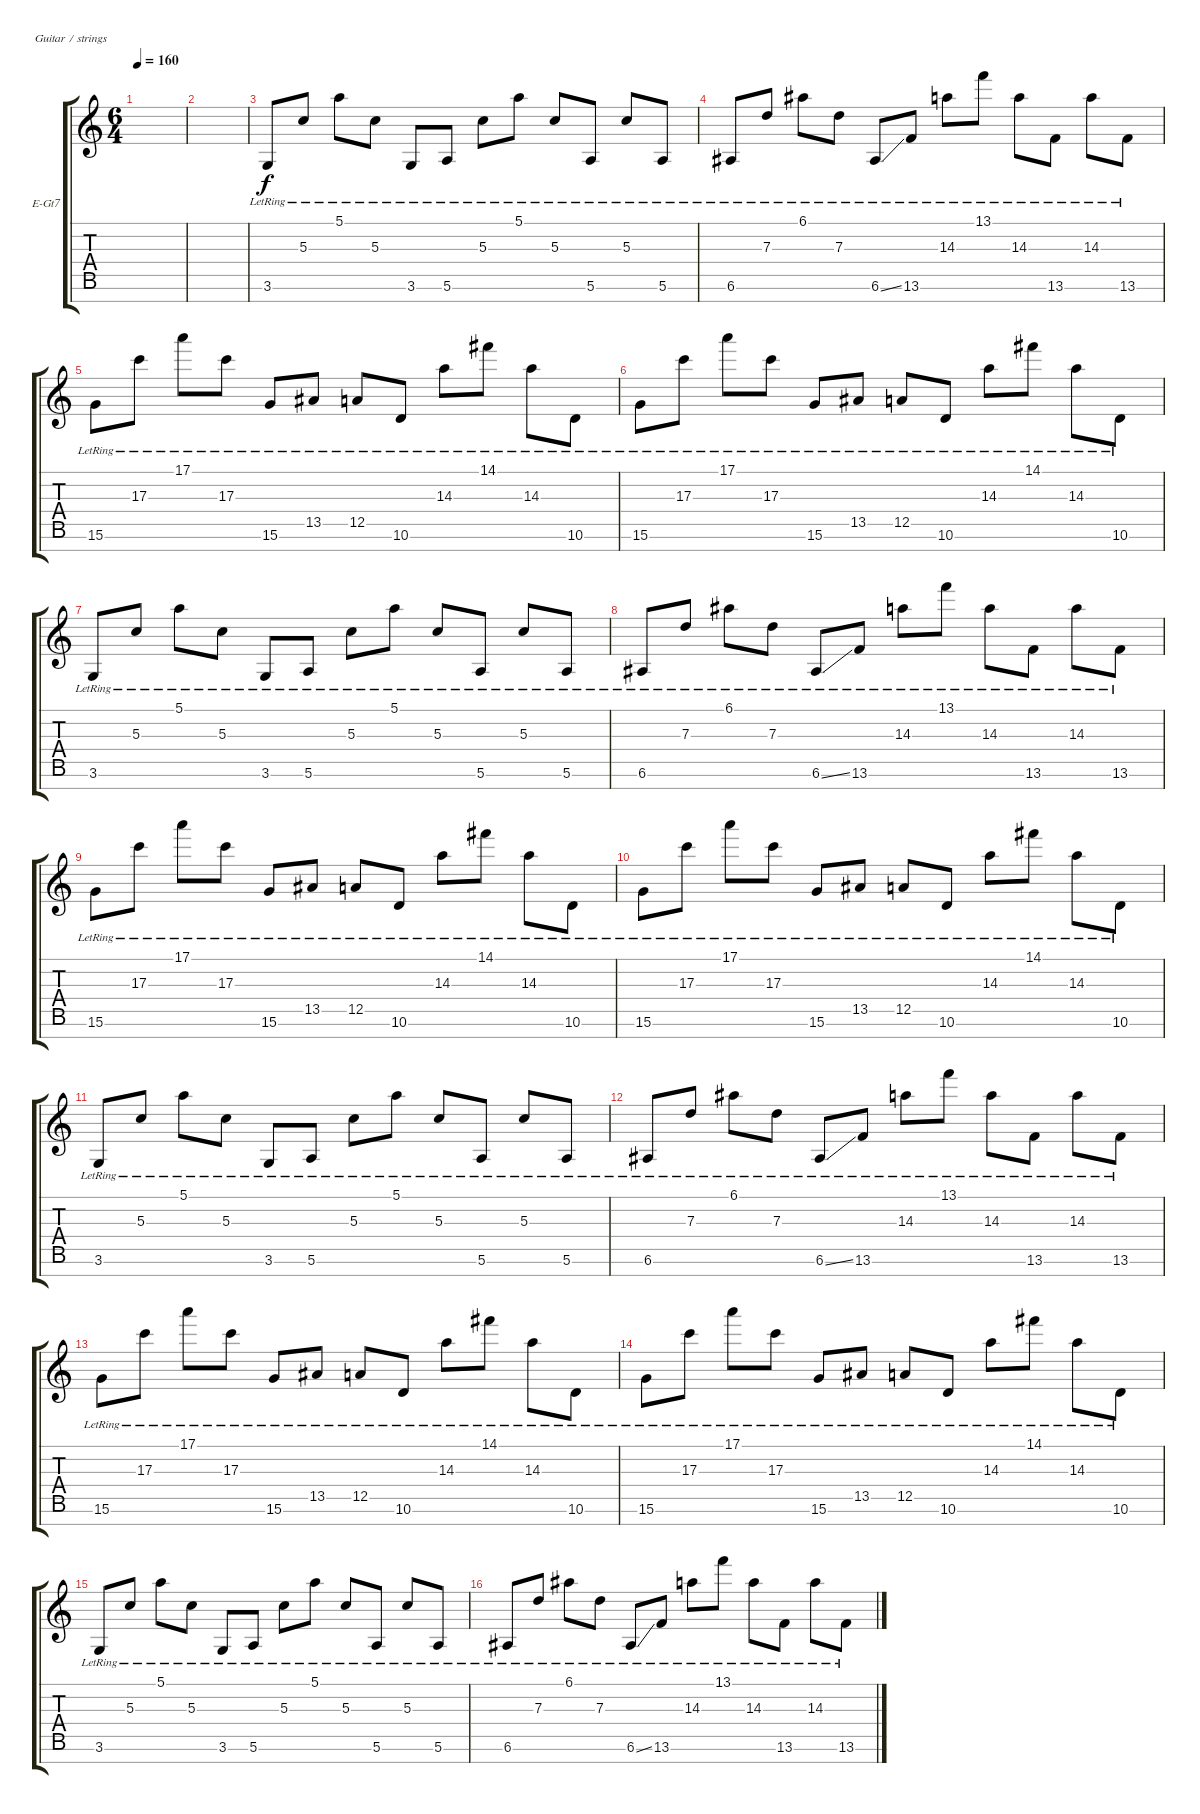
\defaultSystemsLayout 4
\bracketExtendMode groupsimilarinstruments
\firstSystemTrackNameOrientation horizontal
\otherSystemsTrackNameOrientation horizontal
\track ("Electric Guitar" "E-Gt7") {instrument electricguitarclean}
\staff {score tabs}
\tuning (E4 B3 G3 D3 A2 E2 B1)
\ts (6 4)
\tempo 160
\clef g2
\ks c
|
|
3.6{lr}.8 5.3{lr}.8 5.1{lr}.8 5.3{lr}.8 3.6{lr}.8 5.6{lr}.8 5.3{lr}.8 5.1{lr}.8 5.3{lr}.8 5.6{lr}.8 5.3{lr}.8 5.6{lr}.8 |
6.6{lr}.8 7.3{lr}.8 6.1{lr}.8 7.3{lr}.8 6.6{ss lr}.8 13.6{lr}.8 14.3{lr}.8 13.1{lr}.8 14.3{lr}.8 13.6{lr}.8 14.3{lr}.8 13.6{lr}.8 |
15.6{lr}.8 17.3{lr}.8 17.1{lr}.8 17.3{lr}.8 15.6{lr}.8 13.5{lr}.8 12.5{lr}.8 10.6{lr}.8 14.3{lr}.8 14.1{lr}.8 14.3{lr}.8 10.6{lr}.8 |
15.6{lr}.8 17.3{lr}.8 17.1{lr}.8 17.3{lr}.8 15.6{lr}.8 13.5{lr}.8 12.5{lr}.8 10.6{lr}.8 14.3{lr}.8 14.1{lr}.8 14.3{lr}.8 10.6{lr}.8 |
3.6{lr}.8 5.3{lr}.8 5.1{lr}.8 5.3{lr}.8 3.6{lr}.8 5.6{lr}.8 5.3{lr}.8 5.1{lr}.8 5.3{lr}.8 5.6{lr}.8 5.3{lr}.8 5.6{lr}.8 |
6.6{lr}.8 7.3{lr}.8 6.1{lr}.8 7.3{lr}.8 6.6{ss lr}.8 13.6{lr}.8 14.3{lr}.8 13.1{lr}.8 14.3{lr}.8 13.6{lr}.8 14.3{lr}.8 13.6{lr}.8 |
15.6{lr}.8 17.3{lr}.8 17.1{lr}.8 17.3{lr}.8 15.6{lr}.8 13.5{lr}.8 12.5{lr}.8 10.6{lr}.8 14.3{lr}.8 14.1{lr}.8 14.3{lr}.8 10.6{lr}.8 |
15.6{lr}.8 17.3{lr}.8 17.1{lr}.8 17.3{lr}.8 15.6{lr}.8 13.5{lr}.8 12.5{lr}.8 10.6{lr}.8 14.3{lr}.8 14.1{lr}.8 14.3{lr}.8 10.6{lr}.8 |
3.6{lr}.8 5.3{lr}.8 5.1{lr}.8 5.3{lr}.8 3.6{lr}.8 5.6{lr}.8 5.3{lr}.8 5.1{lr}.8 5.3{lr}.8 5.6{lr}.8 5.3{lr}.8 5.6{lr}.8 |
6.6{lr}.8 7.3{lr}.8 6.1{lr}.8 7.3{lr}.8 6.6{ss lr}.8 13.6{lr}.8 14.3{lr}.8 13.1{lr}.8 14.3{lr}.8 13.6{lr}.8 14.3{lr}.8 13.6{lr}.8 |
15.6{lr}.8 17.3{lr}.8 17.1{lr}.8 17.3{lr}.8 15.6{lr}.8 13.5{lr}.8 12.5{lr}.8 10.6{lr}.8 14.3{lr}.8 14.1{lr}.8 14.3{lr}.8 10.6{lr}.8 |
15.6{lr}.8 17.3{lr}.8 17.1{lr}.8 17.3{lr}.8 15.6{lr}.8 13.5{lr}.8 12.5{lr}.8 10.6{lr}.8 14.3{lr}.8 14.1{lr}.8 14.3{lr}.8 10.6{lr}.8 |
3.6{lr}.8 5.3{lr}.8 5.1{lr}.8 5.3{lr}.8 3.6{lr}.8 5.6{lr}.8 5.3{lr}.8 5.1{lr}.8 5.3{lr}.8 5.6{lr}.8 5.3{lr}.8 5.6{lr}.8 |
6.6{lr}.8 7.3{lr}.8 6.1{lr}.8 7.3{lr}.8 6.6{ss lr}.8 13.6{lr}.8 14.3{lr}.8 13.1{lr}.8 14.3{lr}.8 13.6{lr}.8 14.3{lr}.8 13.6{lr}.8
